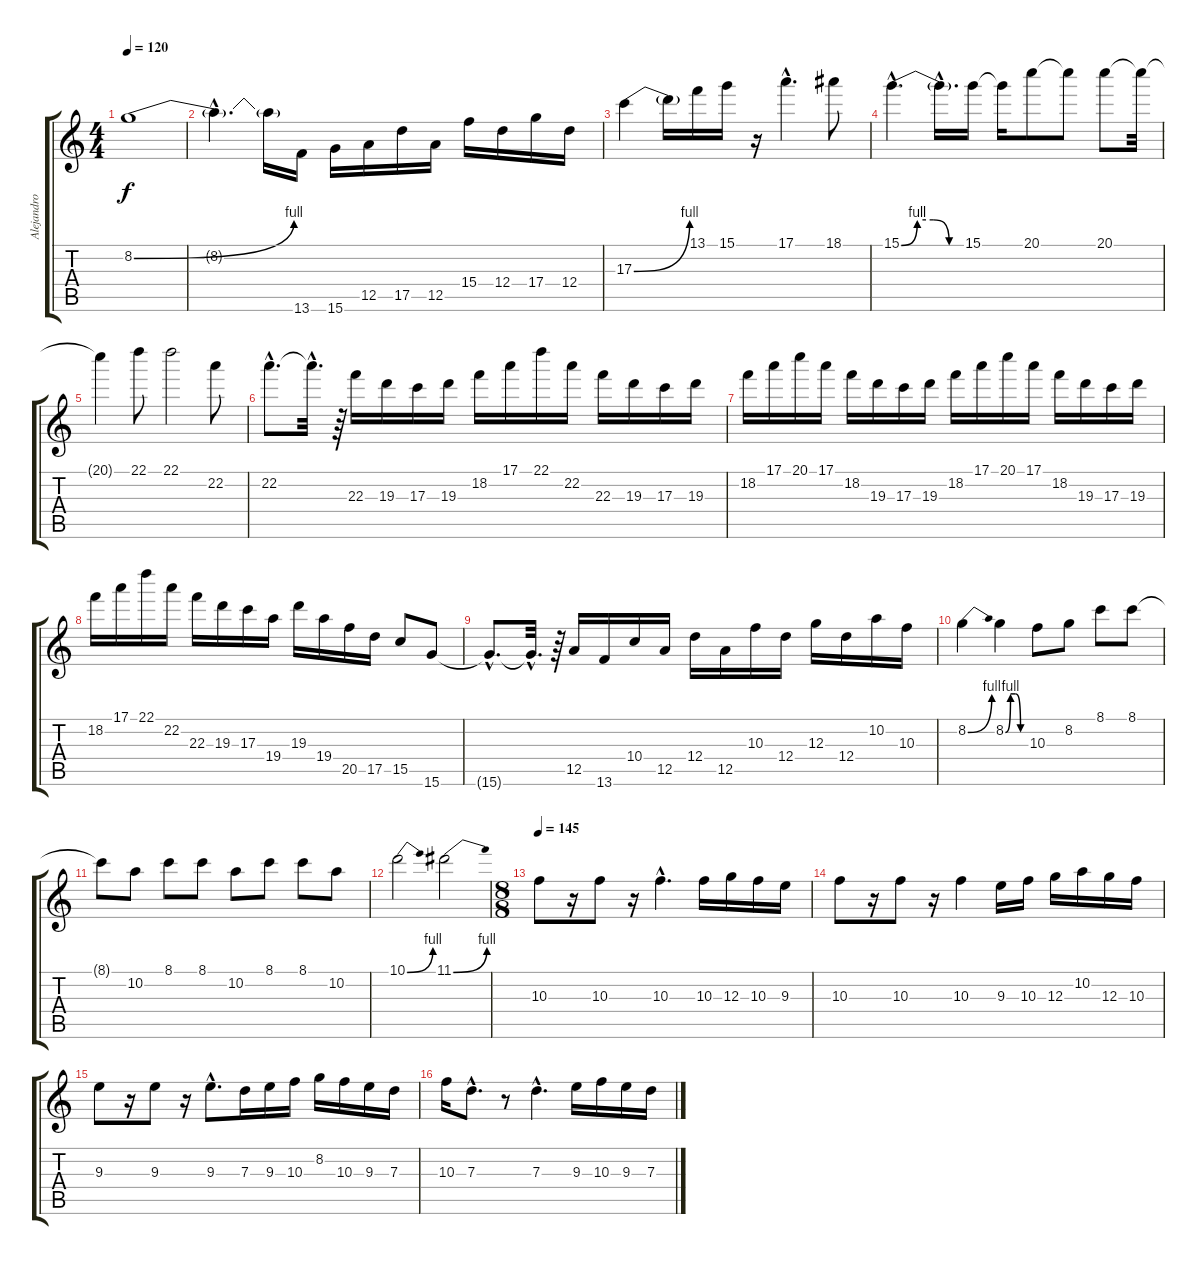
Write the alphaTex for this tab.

\track ("Alejandro Silva" "Alejandro ") {instrument distortionguitar}
\staff {score tabs}
\tuning (E4 B3 G3 D3 A2 E2) {hide}
\ts (4 4)
\tempo 120
\clef g2
\ks c
8.2{be (bend 0 0 60 4)}.1{dy f} |
8.2{hac t}.4{d} 8.2{t}.16 13.6.16 15.6.16 12.5.16 17.5.16 12.5.16 15.4.16 12.4.16 17.4.16 12.4.16 |
17.3{be (bend 0 0 60 4)}.4 17.3{t}.16 13.1.16 15.1.16 r.16 17.1{hac}.4{d} 18.1.8 |
15.1{be (custom 0 0 15 4 30 4 45 0 60 0) hac}.4{d} 15.1{hac t}.16{d} 15.1.16 15.1{t}.16 20.1.8 20.1{t}.8 20.1.8 20.1{t}.32 |
20.1{t}.4 22.1.8 22.1.2 22.2.8 |
22.2{hac}.8{d} 22.2{hac t}.32{d} r.64 22.3.16 19.3.16 17.3.16 19.3.16 18.2.16 17.1.16 22.1.16 22.2.16 22.3.16 19.3.16 17.3.16 19.3.16 |
18.2.16 17.1.16 20.1.16 17.1.16 18.2.16 19.3.16 17.3.16 19.3.16 18.2.16 17.1.16 20.1.16 17.1.16 18.2.16 19.3.16 17.3.16 19.3.16 |
18.2.16 17.1.16 22.1.16 22.2.16 22.3.16 19.3.16 17.3.16 19.4.16 19.3.16 19.4.16 20.5.16 17.5.16 15.5.8 15.6.8 |
15.6{hac t}.8{d} 15.6{hac t}.32{d} r.64 12.5.16 13.6.16 10.4.16 12.5.16 12.4.16 12.5.16 10.3.16 12.4.16 12.3.16 12.4.16 10.2.16 10.3.16 |
8.2{be (bend 0 0 60 4)}.4 8.2{be (custom 0 0 15 4 30 4 45 0 60 0)}.4 10.3.8 8.2.8 8.1.8 8.1.8 |
8.1{t}.8 10.2.8 8.1.8 8.1.8 10.2.8 8.1.8 8.1.8 10.2.8 |
10.1{be (bend 0 0 60 4)}.2 11.1{be (bend 0 0 60 4)}.2 |
\ts (8 8)
\tempo 145
10.3.8 r.16 10.3.8 r.16 10.3{hac}.4{d} 10.3.16 12.3.16 10.3.16 9.3.16 |
10.3.8 r.16 10.3.8 r.16 10.3.4 9.3.16 10.3.16 12.3.16 10.2.16 12.3.16 10.3.16 |
9.3.8 r.16 9.3.8 r.16 9.3{hac}.8{d} 7.3.16 9.3.16 10.3.16 8.2.16 10.3.16 9.3.16 7.3.16 |
10.3.16 7.3{hac}.8{d} r.8 7.3{hac}.4{d} 9.3.16 10.3.16 9.3.16 7.3.16
